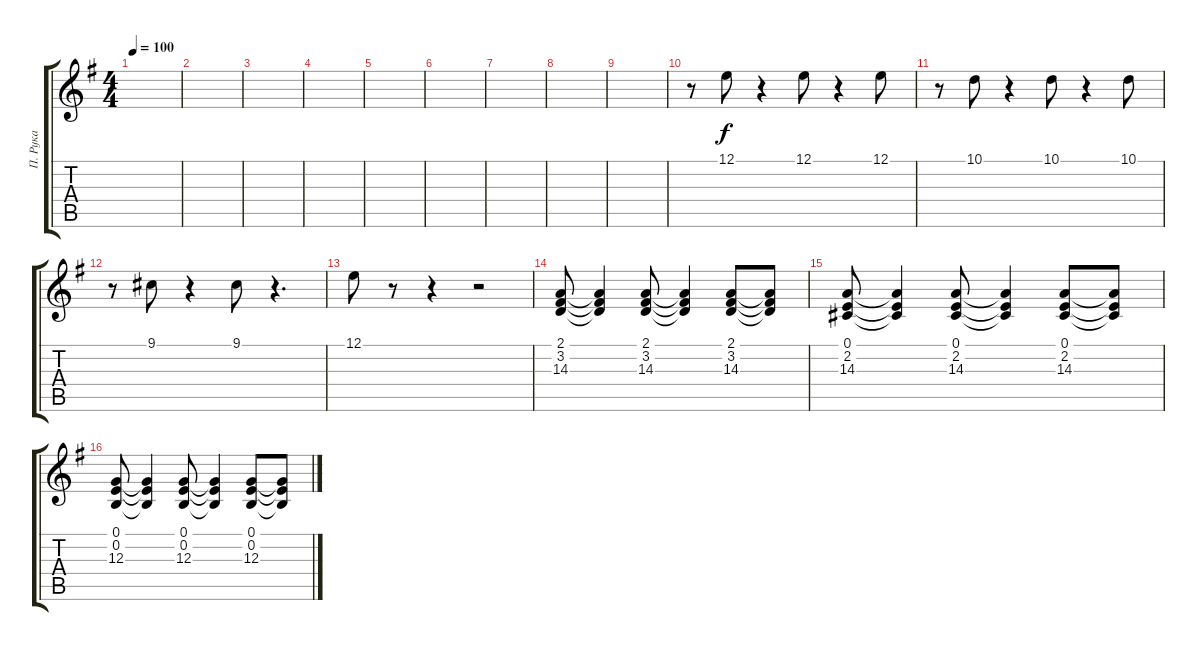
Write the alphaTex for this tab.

\track ("П. Рука" "П. Рука") {instrument synthbrass2}
\staff {score tabs}
\tuning (E4 B3 G3 D3 A2 E2) {hide}
\ts (4 4)
\tempo 100
\clef g2
\ks g
|
|
|
|
|
|
|
|
|
r.8 12.1.8 r.4 12.1.8 r.4 12.1.8 |
r.8 10.1.8 r.4 10.1.8 r.4 10.1.8 |
r.8 9.1.8 r.4 9.1.8 r.4{d} |
12.1.8 r.8 r.4 r.2 |
(2.1 3.2 14.3).8 (2.1{t} 3.2{t} 14.3{t}).4 (2.1 3.2 14.3).8 (2.1{t} 3.2{t} 14.3{t}).4 (2.1 3.2 14.3).8 (2.1{t} 3.2{t} 14.3{t}).8 |
(0.1 2.2 14.3).8 (0.1{t} 2.2{t} 14.3{t}).4 (0.1 2.2 14.3).8 (0.1{t} 2.2{t} 14.3{t}).4 (0.1 2.2 14.3).8 (0.1{t} 2.2{t} 14.3{t}).8 |
(0.1 0.2 12.3).8 (0.1{t} 0.2{t} 12.3{t}).4 (0.1 0.2 12.3).8 (0.1{t} 0.2{t} 12.3{t}).4 (0.1 0.2 12.3).8 (0.1{t} 0.2{t} 12.3{t}).8
